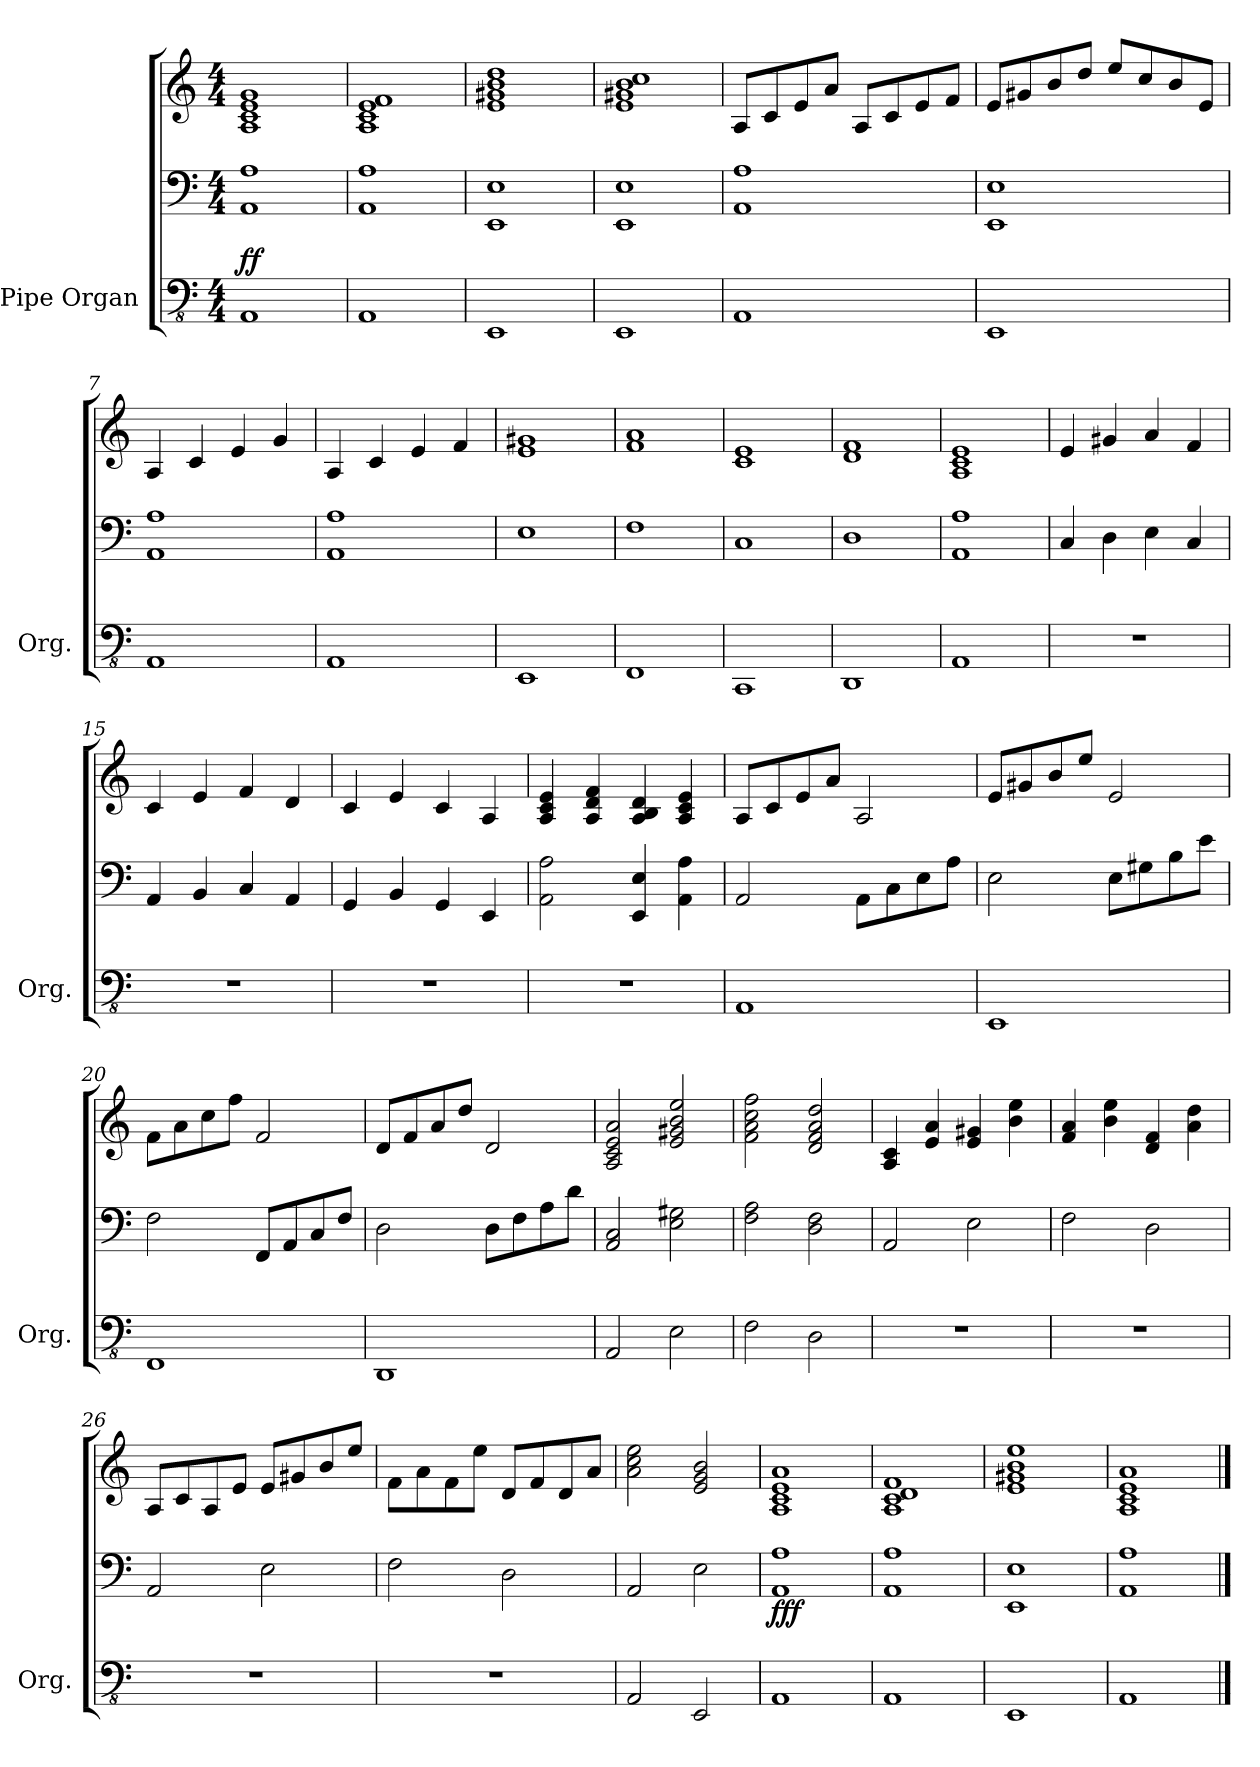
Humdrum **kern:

**kern	**kern	**kern	**dynam
*part1	*part1	*part1	*part1
*staff3	*staff2	*staff1	*staff1/2/3
*I"Pipe Organ	*	*	*
*I'Org.	*	*	*
*clefFv4	*clefF4	*clefG2	*
*k[]	*k[]	*k[]	*
*M4/4	*M4/4	*M4/4	*
*MM60	*MM60	*MM60	*
=1	=1	=1	=1
!	!	!	!LO:DY:a=3
1AAA	1AA 1A	1A 1c 1e 1g	ff
=2	=2	=2	=2
1AAA	1AA 1A	1A 1c 1e 1f	.
=3	=3	=3	=3
1EEE	1EE 1E	1e 1g#X 1b 1dd	.
=4	=4	=4	=4
1EEE	1EE 1E	1e 1g#X 1b 1cc	.
=5	=5	=5	=5
1AAA	1AA 1A	8A/L	.
.	.	8c/	.
.	.	8e/	.
.	.	8a/J	.
.	.	8A/L	.
.	.	8c/	.
.	.	8e/	.
.	.	8f/J	.
=6	=6	=6	=6
1EEE	1EE 1E	8e/L	.
.	.	8g#X/	.
.	.	8b/	.
.	.	8dd/J	.
.	.	8ee/L	.
.	.	8cc/	.
.	.	8b/	.
.	.	8e/J	.
=7	=7	=7	=7
1AAA	1AA 1A	4A/	.
.	.	4c/	.
.	.	4e/	.
.	.	4g/	.
=8	=8	=8	=8
1AAA	1AA 1A	4A/	.
.	.	4c/	.
.	.	4e/	.
.	.	4f/	.
!!LO:LB:g=z
=9	=9	=9	=9
1EEE	1E	1e 1g#X	.
=10	=10	=10	=10
1FFF	1F	1f 1a	.
=11	=11	=11	=11
1CCC	1C	1c 1e	.
=12	=12	=12	=12
1DDD	1D	1d 1f	.
=13	=13	=13	=13
1AAA	1AA 1A	1A 1c 1e	.
=14	=14	=14	=14
1r	4C/	4e/	.
.	4D\	4g#X/	.
.	4E\	4a/	.
.	4C/	4f/	.
=15	=15	=15	=15
1r	4AA/	4c/	.
.	4BB/	4e/	.
.	4C/	4f/	.
.	4AA/	4d/	.
=16	=16	=16	=16
1r	4GG/	4c/	.
.	4BB/	4e/	.
.	4GG/	4c/	.
.	4EE/	4A/	.
=17	=17	=17	=17
1r	2AA\ 2A\	4A/ 4c/ 4e/	.
.	.	4A/ 4d/ 4f/	.
.	4EE/ 4E/	4A/ 4B/ 4d/	.
.	4AA\ 4A\	4A/ 4c/ 4e/	.
!!LO:LB:g=z
=18	=18	=18	=18
1AAA	2AA/	8A/L	.
.	.	8c/	.
.	.	8e/	.
.	.	8a/J	.
.	8AA\L	2A/	.
.	8C\	.	.
.	8E\	.	.
.	8A\J	.	.
=19	=19	=19	=19
1EEE	2E\	8e/L	.
.	.	8g#X/	.
.	.	8b/	.
.	.	8ee/J	.
.	8E\L	2e/	.
.	8G#X\	.	.
.	8B\	.	.
.	8e\J	.	.
=20	=20	=20	=20
1FFF	2F\	8f\L	.
.	.	8a\	.
.	.	8cc\	.
.	.	8ff\J	.
.	8FF/L	2f/	.
.	8AA/	.	.
.	8C/	.	.
.	8F/J	.	.
=21	=21	=21	=21
1DDD	2D\	8d/L	.
.	.	8f/	.
.	.	8a/	.
.	.	8dd/J	.
.	8D\L	2d/	.
.	8F\	.	.
.	8A\	.	.
.	8d\J	.	.
=22	=22	=22	=22
2AAA/	2AA/ 2C/	2A/ 2c/ 2e/ 2a/	.
2EE\	2E\ 2G#X\	2e/ 2g#X/ 2b/ 2ee/	.
=23	=23	=23	=23
2FF\	2F\ 2A\	2f\ 2a\ 2cc\ 2ff\	.
2DD\	2D\ 2F\	2d/ 2f/ 2a/ 2dd/	.
!!LO:LB:g=z
=24	=24	=24	=24
1r	2AA/	4A/ 4c/	.
.	.	4e/ 4a/	.
.	2E\	4e/ 4g#X/	.
.	.	4b\ 4ee\	.
=25	=25	=25	=25
1r	2F\	4f/ 4a/	.
.	.	4b\ 4ee\	.
.	2D\	4d/ 4f/	.
.	.	4a\ 4dd\	.
=26	=26	=26	=26
1r	2AA/	8A/L	.
.	.	8c/	.
.	.	8A/	.
.	.	8e/J	.
.	2E\	8e/L	.
.	.	8g#X/	.
.	.	8b/	.
.	.	8ee/J	.
=27	=27	=27	=27
1r	2F\	8f\L	.
.	.	8a\	.
.	.	8f\	.
.	.	8ee\J	.
.	2D\	8d/L	.
.	.	8f/	.
.	.	8d/	.
.	.	8a/J	.
=28	=28	=28	=28
2AAA/	2AA/	2a\ 2cc\ 2ee\	.
2EEE/	2E\	2e/ 2g/ 2b/	.
=29	=29	=29	=29
!	!	!	!LO:DY:b=2
1AAA	1AA 1A	1A 1c 1e 1a	fff
=30	=30	=30	=30
1AAA	1AA 1A	1A 1c 1d 1f	.
=31	=31	=31	=31
1EEE	1EE 1E	1e 1g#X 1b 1ee	.
=32	=32	=32	=32
1AAA	1AA 1A	1A 1c 1e 1a	.
==	==	==	==
*-	*-	*-	*-
